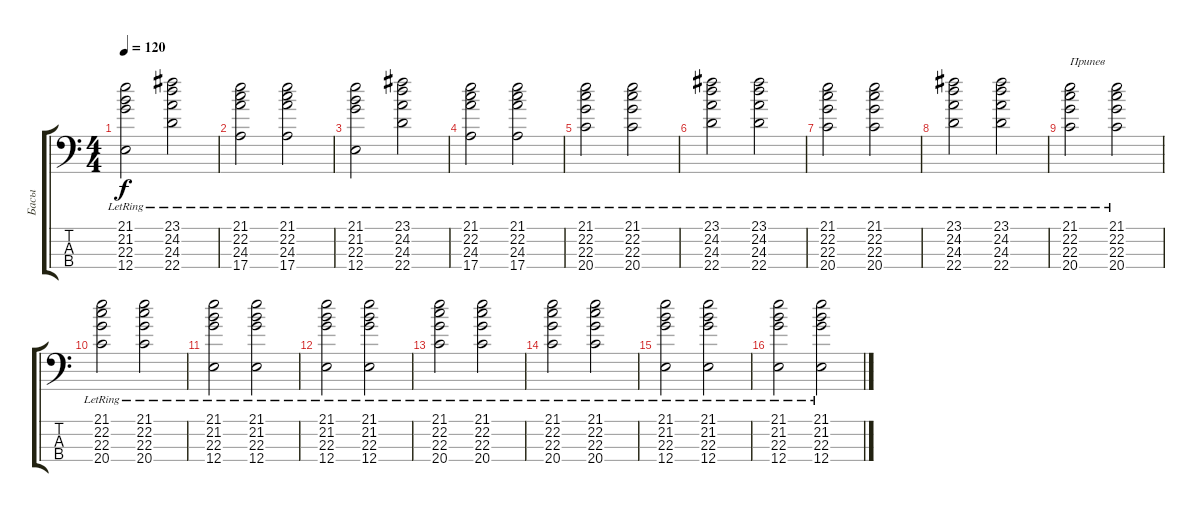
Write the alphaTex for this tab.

\track ("Басы" "Басы") {instrument acousticbass}
\staff {score tabs}
\tuning (G2 D2 A1 E1) {hide}
\ts (4 4)
\tempo 120
\clef f4
\ks c
(21.1{lr} 21.2{lr} 22.3{lr} 12.4{lr}).2{dy f} (23.1{lr} 24.2{lr} 24.3{lr} 22.4{lr}).2 |
(21.1{lr} 22.2{lr} 24.3{lr} 17.4{lr}).2 (21.1{lr} 22.2{lr} 24.3{lr} 17.4{lr}).2 |
(21.1{lr} 21.2{lr} 22.3{lr} 12.4{lr}).2 (23.1{lr} 24.2{lr} 24.3{lr} 22.4{lr}).2 |
(21.1{lr} 22.2{lr} 24.3{lr} 17.4{lr}).2 (21.1{lr} 22.2{lr} 24.3{lr} 17.4{lr}).2 |
(21.1{lr} 22.2{lr} 22.3{lr} 20.4{lr}).2 (21.1{lr} 22.2{lr} 22.3{lr} 20.4{lr}).2 |
(23.1{lr} 24.2{lr} 24.3{lr} 22.4{lr}).2 (23.1{lr} 24.2{lr} 24.3{lr} 22.4{lr}).2 |
(21.1{lr} 22.2{lr} 22.3{lr} 20.4{lr}).2 (21.1{lr} 22.2{lr} 22.3{lr} 20.4{lr}).2 |
(23.1{lr} 24.2{lr} 24.3{lr} 22.4{lr}).2 (23.1{lr} 24.2{lr} 24.3{lr} 22.4{lr}).2 |
(21.1{lr} 22.2{lr} 22.3{lr} 20.4{lr}).2{txt "Припев"} (21.1{lr} 22.2{lr} 22.3{lr} 20.4{lr}).2 |
(21.1{lr} 22.2{lr} 22.3{lr} 20.4{lr}).2 (21.1{lr} 22.2{lr} 22.3{lr} 20.4{lr}).2 |
(21.1{lr} 21.2{lr} 22.3{lr} 12.4{lr}).2 (21.1{lr} 21.2{lr} 22.3{lr} 12.4{lr}).2 |
(21.1{lr} 21.2{lr} 22.3{lr} 12.4{lr}).2 (21.1{lr} 21.2{lr} 22.3{lr} 12.4{lr}).2 |
(21.1{lr} 22.2{lr} 22.3{lr} 20.4{lr}).2 (21.1{lr} 22.2{lr} 22.3{lr} 20.4{lr}).2 |
(21.1{lr} 22.2{lr} 22.3{lr} 20.4{lr}).2 (21.1{lr} 22.2{lr} 22.3{lr} 20.4{lr}).2 |
(21.1{lr} 21.2{lr} 22.3{lr} 12.4{lr}).2 (21.1{lr} 21.2{lr} 22.3{lr} 12.4{lr}).2 |
(21.1{lr} 21.2{lr} 22.3{lr} 12.4{lr}).2 (21.1{lr} 21.2{lr} 22.3{lr} 12.4{lr}).2
